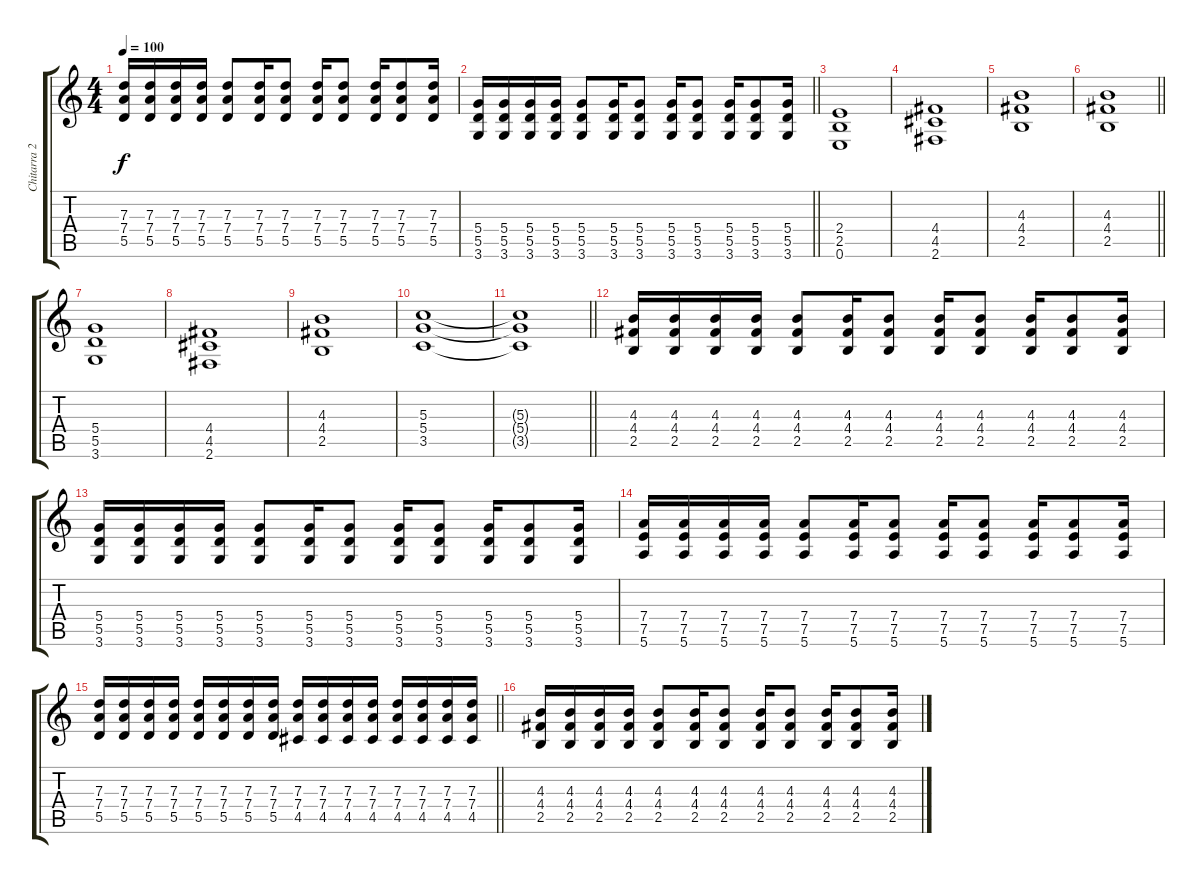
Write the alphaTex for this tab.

\track ("Chitarra 2" "Chitarra 2") {instrument overdrivenguitar}
\staff {score tabs}
\tuning (E4 B3 G3 D3 A2 E2) {hide}
\ts (4 4)
\tempo 100
\clef g2
\ks c
(7.3 7.4 5.5).16{dy f} (7.3 7.4 5.5).16 (7.3 7.4 5.5).16 (7.3 7.4 5.5).16 (7.3 7.4 5.5).8 (7.3 7.4 5.5).16 (7.3 7.4 5.5).8 (7.3 7.4 5.5).16 (7.3 7.4 5.5).8 (7.3 7.4 5.5).16 (7.3 7.4 5.5).8 (7.3 7.4 5.5).16 |
\barLineRight lightlight
(5.4 5.5 3.6).16 (5.4 5.5 3.6).16 (5.4 5.5 3.6).16 (5.4 5.5 3.6).16 (5.4 5.5 3.6).8 (5.4 5.5 3.6).16 (5.4 5.5 3.6).8 (5.4 5.5 3.6).16 (5.4 5.5 3.6).8 (5.4 5.5 3.6).16 (5.4 5.5 3.6).8 (5.4 5.5 3.6).16 |
(2.4 2.5 0.6).1 |
(4.4 4.5 2.6).1 |
(4.3 4.4 2.5).1 |
\barLineRight lightlight
(4.3 4.4 2.5).1 |
(5.4 5.5 3.6).1 |
(4.4 4.5 2.6).1 |
(4.3 4.4 2.5).1 |
(5.3 5.4 3.5).1 |
\barLineRight lightlight
(5.3{t} 5.4{t} 3.5{t}).1 |
(4.3 4.4 2.5).16 (4.3 4.4 2.5).16 (4.3 4.4 2.5).16 (4.3 4.4 2.5).16 (4.3 4.4 2.5).8 (4.3 4.4 2.5).16 (4.3 4.4 2.5).8 (4.3 4.4 2.5).16 (4.3 4.4 2.5).8 (4.3 4.4 2.5).16 (4.3 4.4 2.5).8 (4.3 4.4 2.5).16 |
(5.4 5.5 3.6).16 (5.4 5.5 3.6).16 (5.4 5.5 3.6).16 (5.4 5.5 3.6).16 (5.4 5.5 3.6).8 (5.4 5.5 3.6).16 (5.4 5.5 3.6).8 (5.4 5.5 3.6).16 (5.4 5.5 3.6).8 (5.4 5.5 3.6).16 (5.4 5.5 3.6).8 (5.4 5.5 3.6).16 |
(7.4 7.5 5.6).16 (7.4 7.5 5.6).16 (7.4 7.5 5.6).16 (7.4 7.5 5.6).16 (7.4 7.5 5.6).8 (7.4 7.5 5.6).16 (7.4 7.5 5.6).8 (7.4 7.5 5.6).16 (7.4 7.5 5.6).8 (7.4 7.5 5.6).16 (7.4 7.5 5.6).8 (7.4 7.5 5.6).16 |
\barLineRight lightlight
(7.3 7.4 5.5).16 (7.3 7.4 5.5).16 (7.3 7.4 5.5).16 (7.3 7.4 5.5).16 (7.3 7.4 5.5).16 (7.3 7.4 5.5).16 (7.3 7.4 5.5).16 (7.3 7.4 5.5).16 (7.3 7.4 4.5).16 (7.3 7.4 4.5).16 (7.3 7.4 4.5).16 (7.3 7.4 4.5).16 (7.3 7.4 4.5).16 (7.3 7.4 4.5).16 (7.3 7.4 4.5).16 (7.3 7.4 4.5).16 |
(4.3 4.4 2.5).16{volume 8} (4.3 4.4 2.5).16 (4.3 4.4 2.5).16 (4.3 4.4 2.5).16 (4.3 4.4 2.5).8 (4.3 4.4 2.5).16 (4.3 4.4 2.5).8 (4.3 4.4 2.5).16 (4.3 4.4 2.5).8 (4.3 4.4 2.5).16 (4.3 4.4 2.5).8 (4.3 4.4 2.5).16
